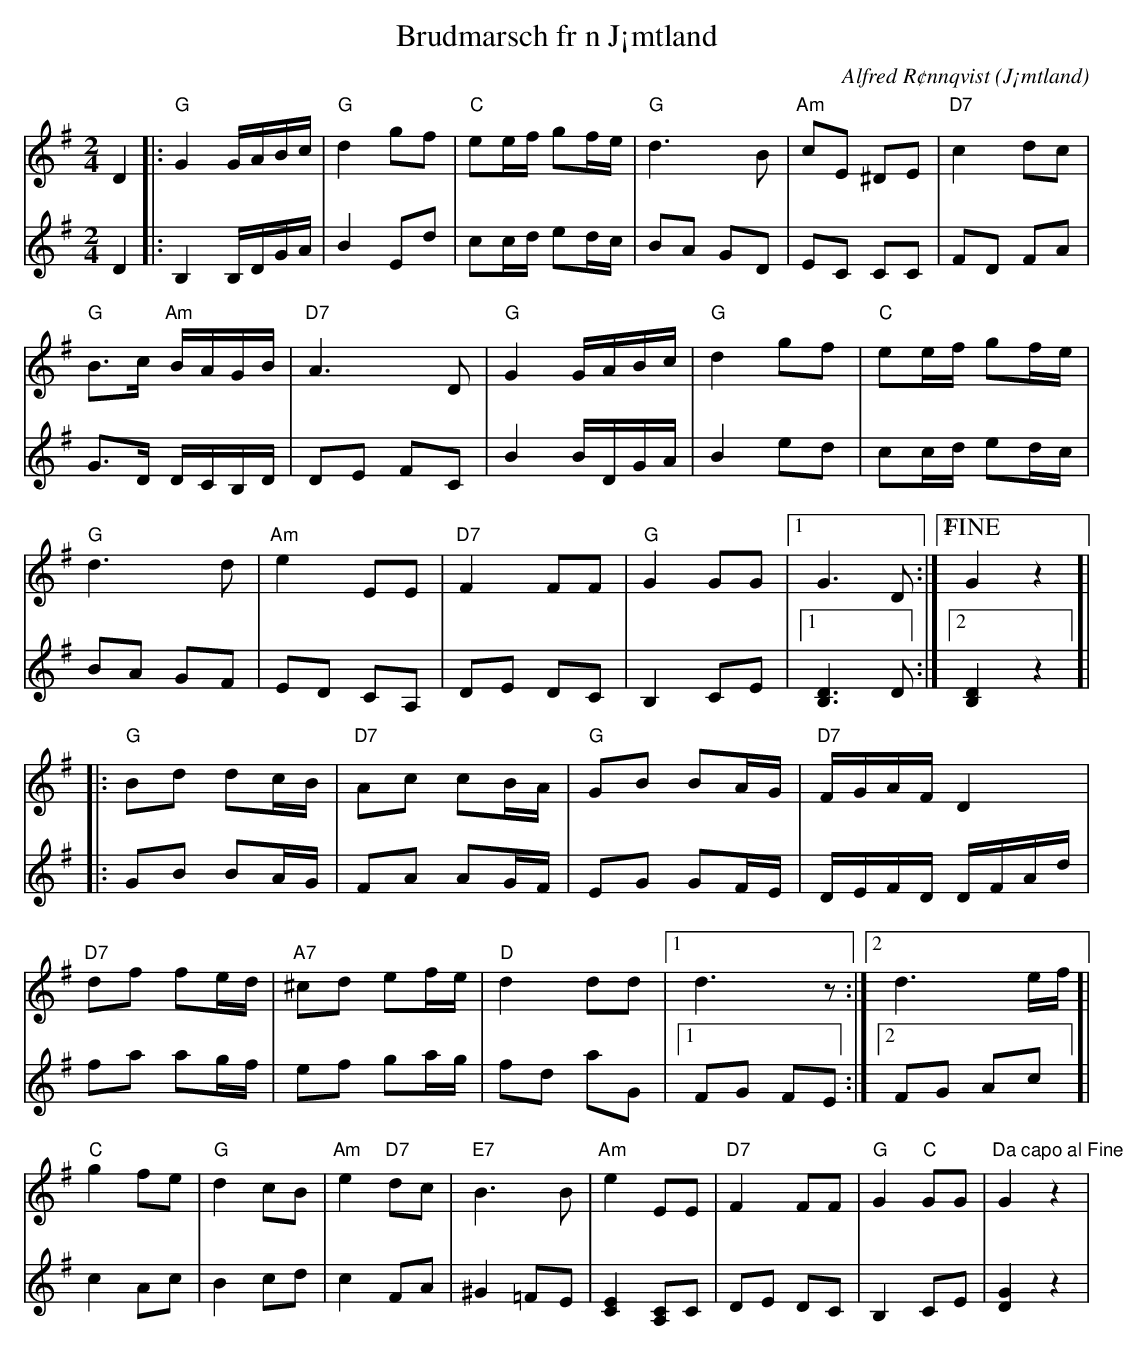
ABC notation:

X:1
T:Brudmarsch fr n J¡mtland
C:Alfred R¢nnqvist
O:J¡mtland
M:2/4
L:1/16
K:G
V:1
D4 |: "G"G4 GABc | "G"d4 g2f2 | "C"e2ef g2fe | "G"d6 B2 | "Am"c2E2 ^D2E2 | "D7"c4 d2c2 |
"G"B3c "Am"BAGB | "D7"A6 D2 | "G"G4 GABc | "G"d4 g2f2 | "C"e2ef g2fe |
"G"d6 d2 | "Am"e4 E2E2 | "D7"F4 F2F2 | "G"G4 G2G2 |[1 G6 D2 :|[2 !fine!G4 z4]|
|: "G"B2d2 d2cB | "D7"A2c2 c2BA | "G"G2B2 B2AG | "D7"FGAF D4 |
"D7"d2f2 f2ed | "A7"^c2d2 e2fe | "D"d4 d2d2 |[1 d6 z2 :|[2 d6 ef ]|
"C"g4 f2e2 | "G"d4 c2B2 | "Am"e4 "D7"d2c2 | "E7"B6 B2 | "Am"e4 E2E2 | "D7"F4 F2F2 | "G"G4 "C"G2G2 | "Da capo al Fine" G4 z4 |
V:2
D4 |: B,4 B,DGA | B4 E2d2 | c2cd e2dc | B2A2 G2D2 | E2C2 C2C2 | F2D2 F2A2 |
G3D DCB,D | D2E2 F2C2 | B4 BDGA | B4 e2d2 | c2cd e2dc |
B2A2 G2F2 | E2D2 C2A,2 | D2E2 D2C2 | B,4 C2E2 |[1 [DB,]6 D2 :|[2 [DB,]4 z4 ]|
|: G2B2 B2AG | F2A2 A2GF | E2G2 G2FE | DEFD DFAd |
f2a2 a2gf | e2f2 g2ag | f2d2 a2G2 |[1 F2G2 F2E2 :|[2 F2G2 A2c2 ]|
c4 A2c2 | B4c2d2 | c4 F2A2 | ^G4 =F2E2 | [EC]4 [CA,]2C2 | D2E2 D2C2 | B,4 C2E2 | [GD]4 z4 |
